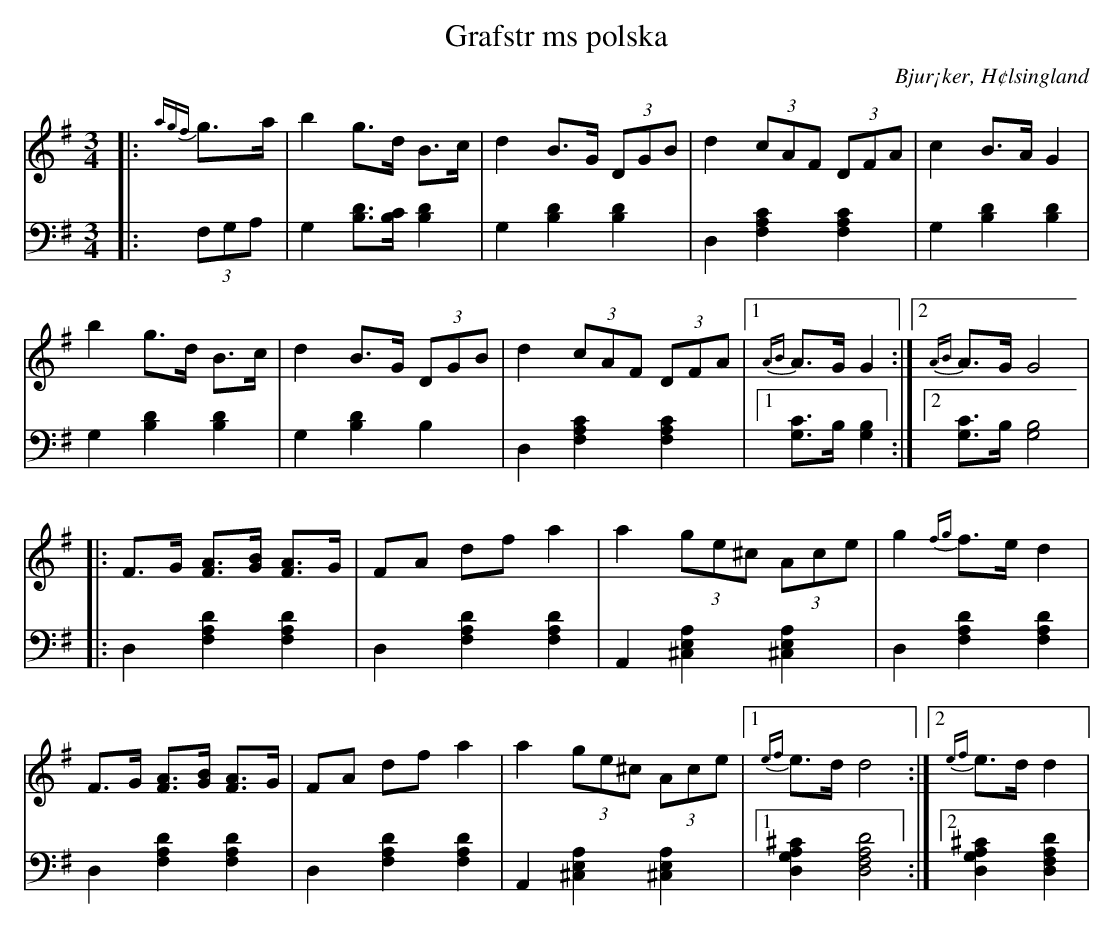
X:1
T: Grafstr ms polska
O: Bjur¡ker, H¢lsingland
M: 3/4
L: 1/8
K: G
V:1
V:2
V: 1
|:{agf}g>a|b2 g>d B>c|d2 B>G (3DGB|d2 (3cAF (3DFA|c2 B>A G2|
b2 g>d B>c|d2 B>G (3DGB|d2 (3cAF (3DFA|1 {AB}A>G G2:|2 {AB}A>G G4|
|:F>G [FA]>[GB] [FA]>G |FA df a2 |a2 (3ge^c (3Ace |g2 {fg}f>e d2 |
F>G [FA]>[GB] [FA]>G |FA df a2 |a2 (3ge^c (3Ace |1 {ef}e>d d4:|2 {ef}e>d d2|
V:2 clef=bass
|:(3F,G,A, | G,2 [B,D]>[B,C] [B,2D2]| G,2 [B,2D2] [B,2D2]|D,2 [F,2A,2C2] [F,2A,2C2]| G,2 [B,2D2] [B,2D2]|
G,2 [B,2D2] [B,2D2]|G,2 [B,2D2] B,2|D,2 [F,2A,2C2] [F,2A,2C2]|1 [G,C]>B, [G,2B,2]:|2 [G,C]>B, [G,4B,4]|
|:D,2 [F,2A,2D2] [F,2A,2D2]|D,2 [F,2A,2D2] [F,2A,2D2]| A,,2 [^C,2E,2A,2] [^C,2E,2A,2]|D,2 [F,2A,2D2] [F,2A,2D2] |
D,2 [F,2A,2D2] [F,2A,2D2] | D,2 [F,2A,2D2] [F,2A,2D2] | A,,2 [^C,2E,2A,2] [^C,2E,2A,2]|1 [D,2G,2A,2^C2] [D,4F,4A,4D4]:|2 [D,2G,2A,2^C2] [D,2F,2A,2D2]|
